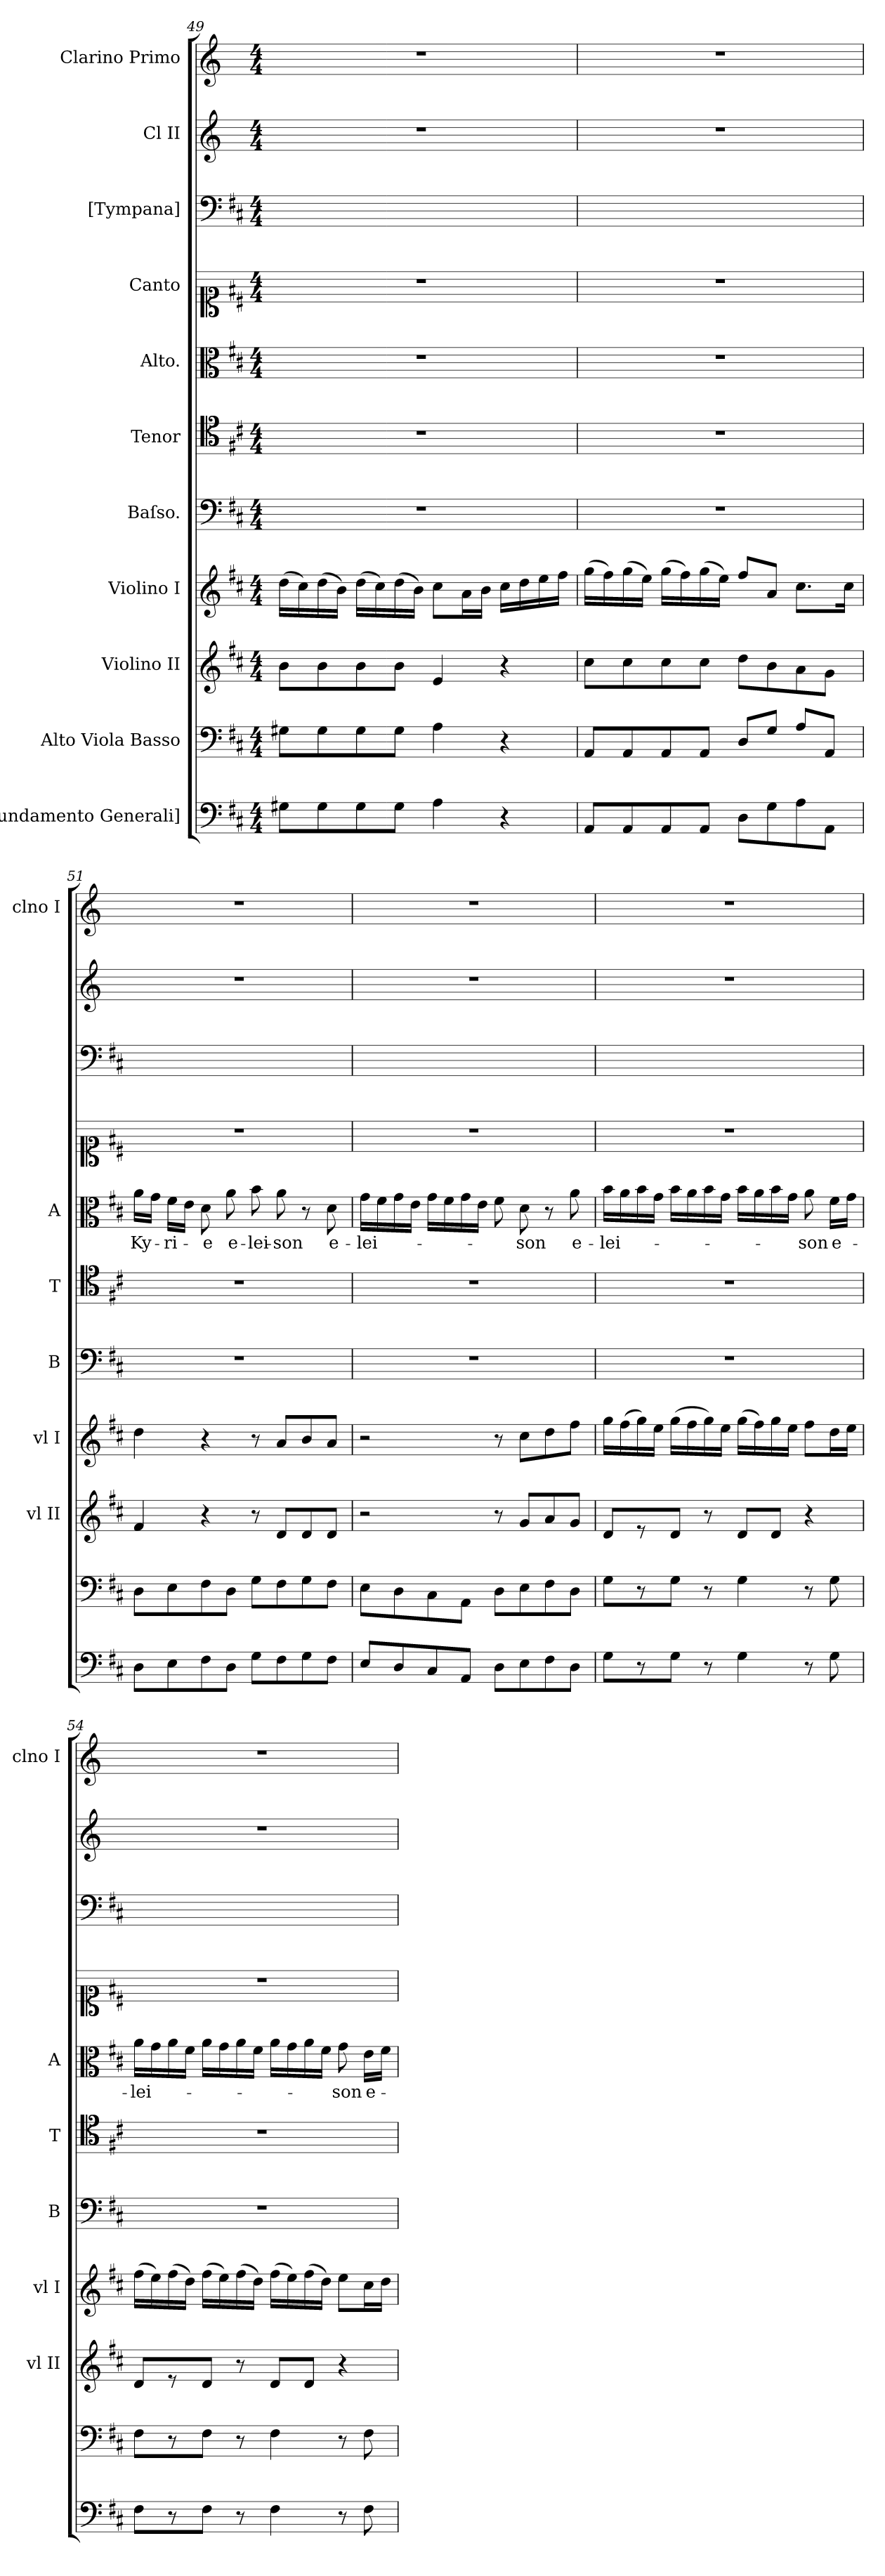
**kern	**kern	**kern	**kern	**dynam	**kern	**kern	**kern	**text	**kern	**kern	**kern	**kern
*part11	*part10	*part9	*part8	*part8	*part7	*part6	*part5	*part5	*part4	*part3	*part2	*part1
*staff11	*staff10	*staff9	*staff8	*staff8	*staff7	*staff6	*staff5	*staff5	*staff4	*staff3	*staff2	*staff1
*I"[Fundamento Generali]	*I"Alto Viola Basso	*I"Violino II	*I"Violino I	*	*I"Baſso.	*I"Tenor	*I"Alto.	*	*I"Canto	*I"[Tympana]	*I"Cl II	*I"Clarino Primo
*	*	*I'vl II	*I'vl I	*	*I'B	*I'T	*I'A	*	*	*	*	*I'clno I
*clefF4	*clefF4	*clefG2	*clefG2	*	*clefF4	*clefC4	*clefC3	*	*clefC1	*clefF4	*clefG2	*clefG2
*	*	*	*	*	*	*	*	*	*	*	*ITrd-1c-2	*ITrd-1c-2
*k[f#c#]	*k[f#c#]	*k[f#c#]	*k[f#c#]	*	*k[f#c#]	*k[f#c#]	*k[f#c#]	*	*k[f#c#]	*k[f#c#]	*k[f#c#]	*k[f#c#]
*M4/4	*M4/4	*M4/4	*M4/4	*	*M4/4	*M4/4	*M4/4	*	*M4/4	*M4/4	*M4/4	*M4/4
=49	=49	=49	=49	=49	=49	=49	=49	=49	=49	=49	=49	=49
8G#X\L	8G#X\L	8b\L	(16dd\LL	.	1r	1r	1r	.	1r	1ryy	1r	1r
.	.	.	16cc#\)	.	.	.	.	.	.	.	.	.
8G#\	8G#\	8b\	(16dd\	.	.	.	.	.	.	.	.	.
.	.	.	16b\JJ)	.	.	.	.	.	.	.	.	.
8G#\	8G#\	8b\	(16dd\LL	.	.	.	.	.	.	.	.	.
.	.	.	16cc#\)	.	.	.	.	.	.	.	.	.
8G#\J	8G#\J	8b\J	(16dd\	.	.	.	.	.	.	.	.	.
.	.	.	16b\JJ)	.	.	.	.	.	.	.	.	.
4A\	4A\	4e/	8cc#\L	.	.	.	.	.	.	.	.	.
.	.	.	16a\L	.	.	.	.	.	.	.	.	.
.	.	.	16b\JJ	.	.	.	.	.	.	.	.	.
4r	4r	4r	16cc#\LL	.	.	.	.	.	.	.	.	.
.	.	.	16dd\	.	.	.	.	.	.	.	.	.
.	.	.	16ee\	.	.	.	.	.	.	.	.	.
.	.	.	16ff#\JJ	.	.	.	.	.	.	.	.	.
=50	=50	=50	=50	=50	=50	=50	=50	=50	=50	=50	=50	=50
8AA/L	8AA/L	8cc#\L	(16gg\LL	.	1r	1r	1r	.	1r	1ryy	1r	1r
.	.	.	16ff#\)	.	.	.	.	.	.	.	.	.
8AA/	8AA/	8cc#\	(16gg\	.	.	.	.	.	.	.	.	.
.	.	.	16ee\JJ)	.	.	.	.	.	.	.	.	.
8AA/	8AA/	8cc#\	(16gg\LL	.	.	.	.	.	.	.	.	.
.	.	.	16ff#\)	.	.	.	.	.	.	.	.	.
8AA/J	8AA/J	8cc#\J	(16gg\	.	.	.	.	.	.	.	.	.
.	.	.	16ee\JJ)	.	.	.	.	.	.	.	.	.
8D\L	8D/L	8dd\L	8ff#\L	.	.	.	.	.	.	.	.	.
8G\	8G\J	8b\	8a/J	.	.	.	.	.	.	.	.	.
8A\	8A\L	8a\	8.cc#\L	.	.	.	.	.	.	.	.	.
8AA/J	8AA/J	8g\J	.	.	.	.	.	.	.	.	.	.
.	.	.	16cc#\Jk	.	.	.	.	.	.	.	.	.
=51	=51	=51	=51	=51	=51	=51	=51	=51	=51	=51	=51	=51
8D\L	8D\L	4f#/	4dd\	.	1r	1r	16a\LL	Ky-	1r	1ryy	1r	1r
.	.	.	.	.	.	.	16g\JJ	.	.	.	.	.
8E\	8E\	.	.	.	.	.	16f#\LL	-ri-	.	.	.	.
.	.	.	.	.	.	.	16e\JJ	.	.	.	.	.
8F#\	8F#\	4r	4r	.	.	.	8d\	-e	.	.	.	.
8D\J	8D\J	.	.	.	.	.	8a\	e-	.	.	.	.
8G\L	8G\L	8r	8r	.	.	.	8b\	-lei-	.	.	.	.
8F#\	8F#\	8d/L	8a/L	.	.	.	8a\	-son	.	.	.	.
8G\	8G\	8d/	8b/	.	.	.	8r	.	.	.	.	.
8F#\J	8F#\J	8d/J	8a/J	.	.	.	8d\	e-	.	.	.	.
=52	=52	=52	=52	=52	=52	=52	=52	=52	=52	=52	=52	=52
8E/L	8E\L	2r	2r	.	1r	1r	16g\LL	-lei-	1r	1ryy	1r	1r
.	.	.	.	.	.	.	16f#\	.	.	.	.	.
8D/	8D\	.	.	.	.	.	16g\	.	.	.	.	.
.	.	.	.	.	.	.	16e\JJ	.	.	.	.	.
8C#/	8C#\	.	.	.	.	.	16g\LL	.	.	.	.	.
.	.	.	.	.	.	.	16f#\	.	.	.	.	.
8AA/J	8AA\J	.	.	.	.	.	16g\	.	.	.	.	.
.	.	.	.	.	.	.	16e\JJ	.	.	.	.	.
8D\L	8D\L	8r	8r	.	.	.	8f#\	.	.	.	.	.
!	!	!	!	!LO:DY:a	!	!	!	!	!	!	!	!
8E\	8E\	8g/L	8cc#\L	piano	.	.	8d\	-son	.	.	.	.
8F#\	8F#\	8a/	8dd\	.	.	.	8r	.	.	.	.	.
8D\J	8D\J	8g/J	8ff#\J	.	.	.	8a\	e-	.	.	.	.
=53	=53	=53	=53	=53	=53	=53	=53	=53	=53	=53	=53	=53
8G\L	8G\L	8d/L	16gg\LL	.	1r	1r	16b\LL	-lei-	1r	1ryy	1r	1r
.	.	.	(16ff#\	.	.	.	16a\	.	.	.	.	.
8r	8r	8r	16gg\)	.	.	.	16b\	.	.	.	.	.
.	.	.	16ee\JJ	.	.	.	16g\JJ	.	.	.	.	.
8G\J	8G\J	8d/J	(16gg\LL	.	.	.	16b\LL	.	.	.	.	.
.	.	.	16ff#\	.	.	.	16a\	.	.	.	.	.
8r	8r	8r	16gg\)	.	.	.	16b\	.	.	.	.	.
.	.	.	16ee\JJ	.	.	.	16g\JJ	.	.	.	.	.
4G\	4G\	8d/L	(16gg\LL	.	.	.	16b\LL	.	.	.	.	.
.	.	.	16ff#\)	.	.	.	16a\	.	.	.	.	.
.	.	8d/J	16gg\	.	.	.	16b\	.	.	.	.	.
.	.	.	16ee\JJ	.	.	.	16g\JJ	.	.	.	.	.
8r	8r	4r	8ff#\L	.	.	.	8a\	-son	.	.	.	.
8G\	8G\	.	16dd\L	.	.	.	16f#\LL	e-	.	.	.	.
.	.	.	16ee\JJ	.	.	.	16g\JJ	.	.	.	.	.
=54	=54	=54	=54	=54	=54	=54	=54	=54	=54	=54	=54	=54
8F#\L	8F#\L	8d/L	(16ff#\LL	.	1r	1r	16a\LL	-lei-	1r	1ryy	1r	1r
.	.	.	16ee\)	.	.	.	16g\	.	.	.	.	.
8r	8r	8r	(16ff#\	.	.	.	16a\	.	.	.	.	.
.	.	.	16dd\JJ)	.	.	.	16f#\JJ	.	.	.	.	.
8F#\J	8F#\J	8d/J	(16ff#\LL	.	.	.	16a\LL	.	.	.	.	.
.	.	.	16ee\)	.	.	.	16g\	.	.	.	.	.
8r	8r	8r	(16ff#\	.	.	.	16a\	.	.	.	.	.
.	.	.	16dd\JJ)	.	.	.	16f#\JJ	.	.	.	.	.
4F#\	4F#\	8d/L	(16ff#\LL	.	.	.	16a\LL	.	.	.	.	.
.	.	.	16ee\)	.	.	.	16g\	.	.	.	.	.
.	.	8d/J	(16ff#\	.	.	.	16a\	.	.	.	.	.
.	.	.	16dd\JJ)	.	.	.	16f#\JJ	.	.	.	.	.
8r	8r	4r	8ee\L	.	.	.	8g\	-son	.	.	.	.
8F#\	8F#\	.	16cc#\L	.	.	.	16e\LL	e-	.	.	.	.
.	.	.	16dd\JJ	.	.	.	16f#\JJ	.	.	.	.	.
=	=	=	=	=	=	=	=	=	=	=	=	=
*-	*-	*-	*-	*-	*-	*-	*-	*-	*-	*-	*-	*-
